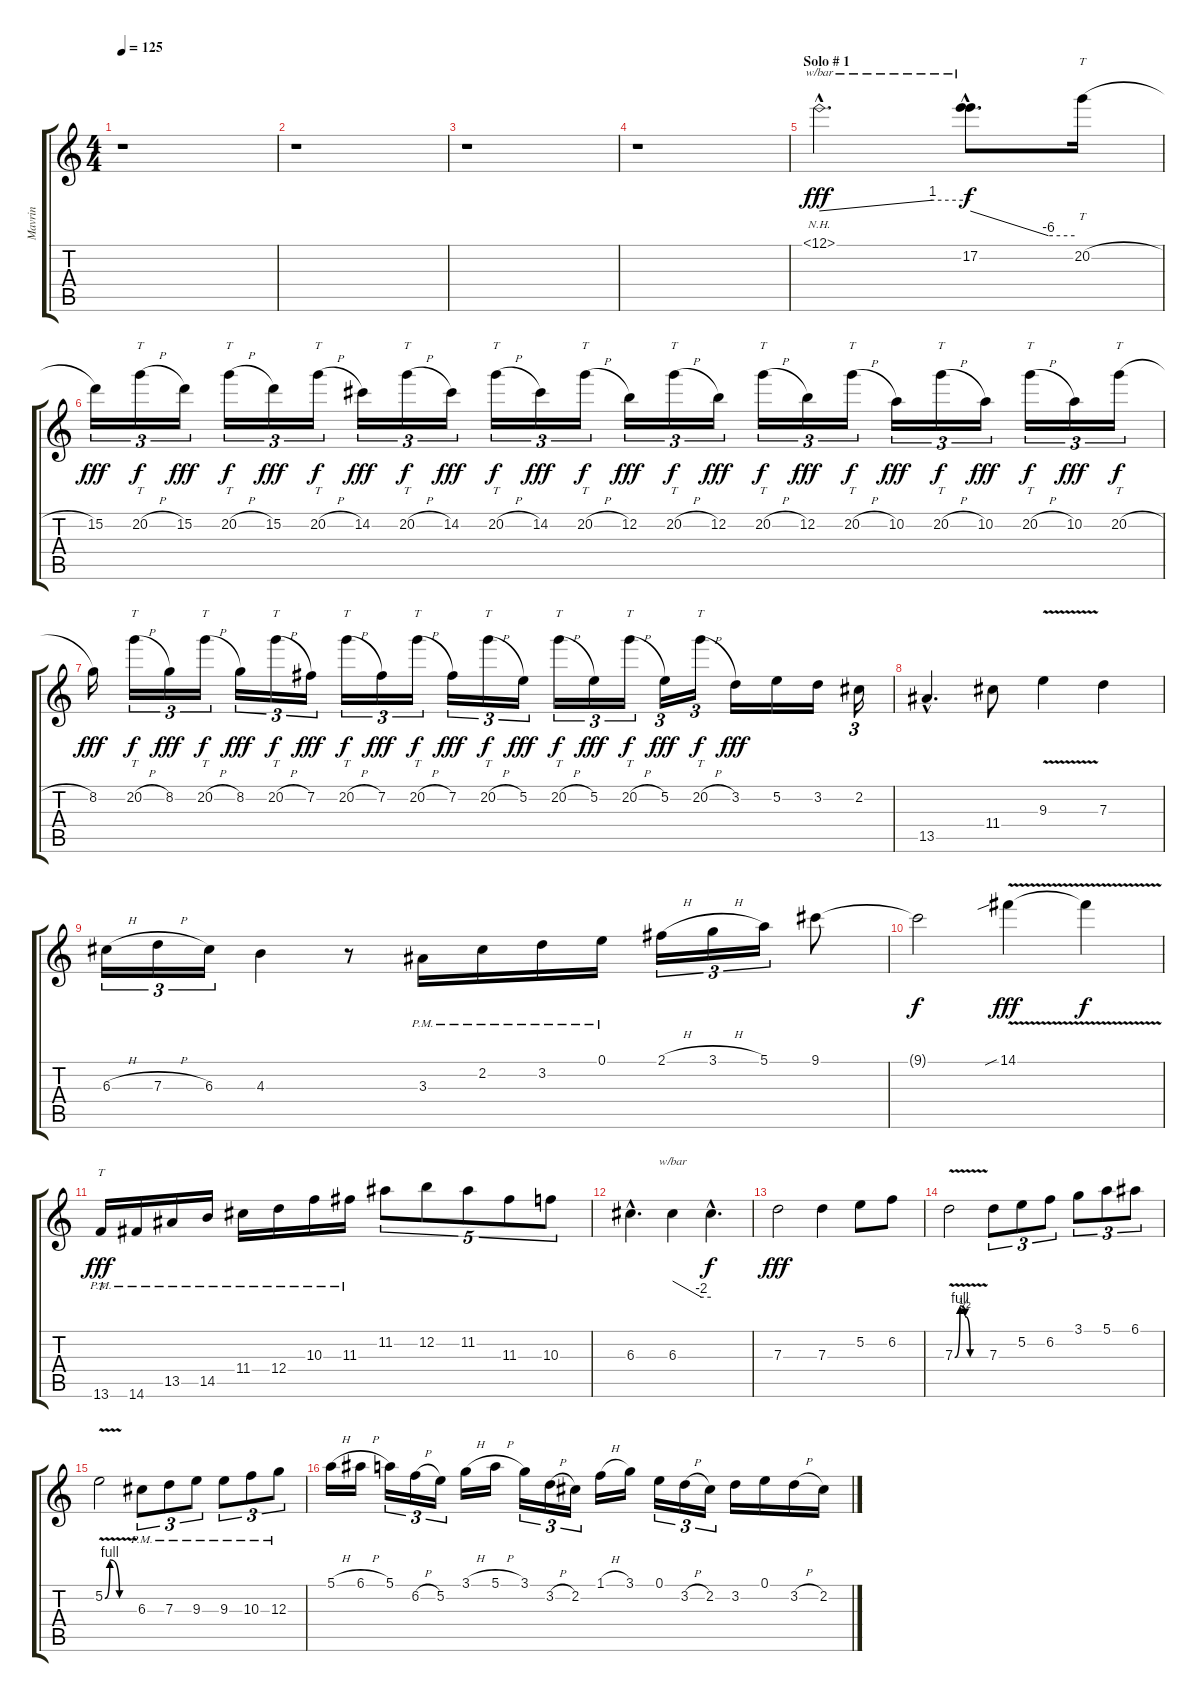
\track ("Mavrin" "Mavrin") {instrument distortionguitar}
\staff {score tabs}
\tuning (E4 B3 G3 D3 A2 E2) {hide}
\ts (4 4)
\tempo 125
\clef g2
\ks c
r.1{dy f} |
r.1 |
r.1 |
r.1 |
\section ("" "Solo # 1")
12.1{nh hac}.2{d tbe (custom default 0 0 45 4 60 4) dy fff volume 15 balance 6} (12.1{hac t} 17.2{hac}).8{d tbe (custom default 0 0 45 -24 60 -24) dy f} 20.2{h}.16{tt} |
15.2.16{tu (3 2) dy fff} 20.2{h}.16{tt tu (3 2) dy f} 15.2.16{tu (3 2) dy fff} 20.2{h}.16{tt tu (3 2) dy f} 15.2.16{tu (3 2) dy fff} 20.2{h}.16{tt tu (3 2) dy f} 14.2.16{tu (3 2) dy fff} 20.2{h}.16{tt tu (3 2) dy f} 14.2.16{tu (3 2) dy fff} 20.2{h}.16{tt tu (3 2) dy f} 14.2.16{tu (3 2) dy fff} 20.2{h}.16{tt tu (3 2) dy f} 12.2.16{tu (3 2) dy fff} 20.2{h}.16{tt tu (3 2) dy f} 12.2.16{tu (3 2) dy fff} 20.2{h}.16{tt tu (3 2) dy f} 12.2.16{tu (3 2) dy fff} 20.2{h}.16{tt tu (3 2) dy f} 10.2.16{tu (3 2) dy fff} 20.2{h}.16{tt tu (3 2) dy f} 10.2.16{tu (3 2) dy fff} 20.2{h}.16{tt tu (3 2) dy f} 10.2.16{tu (3 2) dy fff} 20.2{h}.16{tt tu (3 2) dy f} |
8.2.16{dy fff} 20.2{h}.16{tt tu (3 2) dy f} 8.2.16{tu (3 2) dy fff} 20.2{h}.16{tt tu (3 2) dy f} 8.2.16{tu (3 2) dy fff} 20.2{h}.16{tt tu (3 2) dy f} 7.2.16{tu (3 2) dy fff} 20.2{h}.16{tt tu (3 2) dy f} 7.2.16{tu (3 2) dy fff} 20.2{h}.16{tt tu (3 2) dy f} 7.2.16{tu (3 2) dy fff} 20.2{h}.16{tt tu (3 2) dy f} 5.2.16{tu (3 2) dy fff} 20.2{h}.16{tt tu (3 2) dy f} 5.2.16{tu (3 2) dy fff} 20.2{h}.16{tt tu (3 2) dy f} 5.2.16{tu (3 2) dy fff} 20.2{h}.16{tt tu (3 2) dy f} 3.2.16{dy fff} 5.2.16 3.2.16 2.2.16{tu (3 2)} |
13.5{hac}.4{d} 11.4.8 9.3{v}.4 7.3.4 |
6.3{h}.16{tu (3 2)} 7.3{h}.16{tu (3 2)} 6.3.16{tu (3 2)} 4.3.4 r.8 3.3{pm}.16 2.2{pm}.16 3.2{pm}.16 0.1{pm}.16 2.1{h}.16{tu (3 2)} 3.1{h}.16{tu (3 2)} 5.1.16{tu (3 2)} 9.1.8 |
9.1{t}.2{dy f} 14.1{v sib}.4{dy fff} 14.1{t}.4{dy f} |
13.6{pm}.16{tt dy fff} 14.6{pm}.16 13.5{pm}.16 14.5{pm}.16 11.4{pm}.16 12.4{pm}.16 10.3{pm}.16 11.3{pm}.16 11.2.8{tu (5 4)} 12.2.8{tu (5 4)} 11.2.8{tu (5 4)} 11.3.8{tu (5 4)} 10.3.8{tu (5 4)} |
6.3{hac}.4{d} 6.3.4{tbe (custom default 0 0 45 -8 60 -8)} 6.3{hac t}.4{d dy f} |
7.3.2{dy fff balance 10} 7.3.4 5.2.8 6.2.8 |
7.3{be (custom 0 0 10 4 20 2 30 0 45 0 60 0) v}.2 7.3.8{tu (3 2)} 5.2.8{tu (3 2)} 6.2.8{tu (3 2)} 3.1.8{tu (3 2)} 5.1.8{tu (3 2)} 6.1.8{tu (3 2)} |
5.2{be (custom 0 0 10 4 30 0 45 0 60 0) v}.2 6.3{pm}.8{tu (3 2)} 7.3{pm}.8{tu (3 2)} 9.3{pm}.8{tu (3 2)} 9.3{pm}.8{tu (3 2)} 10.3{pm}.8{tu (3 2)} 12.3{pm}.8{tu (3 2)} |
5.1{h}.16 6.1{h}.16 5.1.16{tu (3 2)} 6.2{h}.16{tu (3 2)} 5.2.16{tu (3 2)} 3.1{h}.16 5.1{h}.16 3.1.16{tu (3 2)} 3.2{h}.16{tu (3 2)} 2.2.16{tu (3 2)} 1.1{h}.16 3.1.16 0.1.16{tu (3 2)} 3.2{h}.16{tu (3 2)} 2.2.16{tu (3 2)} 3.2.16 0.1.16 3.2{h}.16 2.2.16
